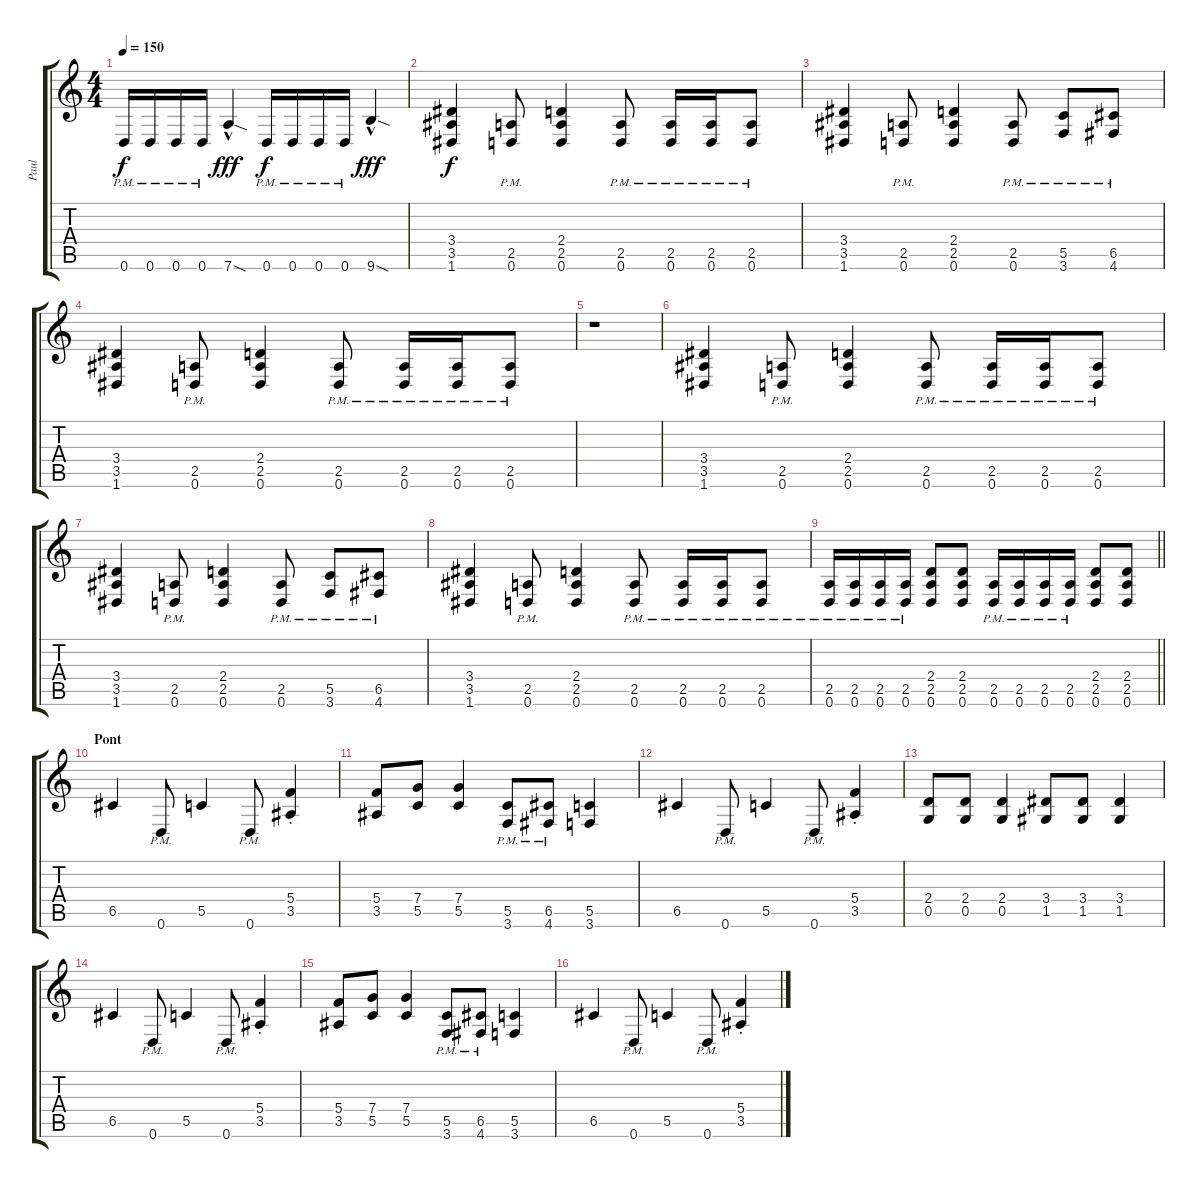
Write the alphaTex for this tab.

\track ("Paul" "Paul") {instrument distortionguitar}
\staff {score tabs}
\tuning (D4 A3 F3 C3 G2 D2) {hide}
\ts (4 4)
\tempo 150
\clef g2
\ks c
0.6{pm}.16{dy f} 0.6{pm}.16 0.6{pm}.16 0.6{pm}.16 7.6{sod hac}.4{dy fff} 0.6{pm}.16{dy f} 0.6{pm}.16 0.6{pm}.16 0.6{pm}.16 9.6{sod hac}.4{dy fff} |
(3.4 3.5 1.6).4{dy f} (2.5{pm} 0.6{pm}).8 (2.4 2.5 0.6).4 (2.5{pm} 0.6{pm}).8 (2.5{pm} 0.6{pm}).16 (2.5{pm} 0.6{pm}).16 (2.5{pm} 0.6{pm}).8 |
(3.4 3.5 1.6).4 (2.5{pm} 0.6{pm}).8 (2.4 2.5 0.6).4 (2.5{pm} 0.6{pm}).8 (5.5{pm} 3.6{pm}).8 (6.5{pm} 4.6{pm}).8 |
(3.4 3.5 1.6).4 (2.5{pm} 0.6{pm}).8 (2.4 2.5 0.6).4 (2.5{pm} 0.6{pm}).8 (2.5{pm} 0.6{pm}).16 (2.5{pm} 0.6{pm}).16 (2.5{pm} 0.6{pm}).8 |
r.1 |
(3.4 3.5 1.6).4 (2.5{pm} 0.6{pm}).8 (2.4 2.5 0.6).4 (2.5{pm} 0.6{pm}).8 (2.5{pm} 0.6{pm}).16 (2.5{pm} 0.6{pm}).16 (2.5{pm} 0.6{pm}).8 |
(3.4 3.5 1.6).4 (2.5{pm} 0.6{pm}).8 (2.4 2.5 0.6).4 (2.5{pm} 0.6{pm}).8 (5.5{pm} 3.6{pm}).8 (6.5{pm} 4.6{pm}).8 |
(3.4 3.5 1.6).4 (2.5{pm} 0.6{pm}).8 (2.4 2.5 0.6).4 (2.5{pm} 0.6{pm}).8 (2.5{pm} 0.6{pm}).16 (2.5{pm} 0.6{pm}).16 (2.5{pm} 0.6{pm}).8 |
\barLineRight lightlight
(2.5{pm} 0.6{pm}).16 (2.5{pm} 0.6{pm}).16 (2.5{pm} 0.6{pm}).16 (2.5{pm} 0.6{pm}).16 (2.4 2.5 0.6).8 (2.4 2.5 0.6).8 (2.5{pm} 0.6{pm}).16 (2.5{pm} 0.6{pm}).16 (2.5{pm} 0.6{pm}).16 (2.5{pm} 0.6{pm}).16 (2.4 2.5 0.6).8 (2.4 2.5 0.6).8 |
\section ("" "Pont")
6.5.4 0.6{pm}.8 5.5.4 0.6{pm}.8 (5.4{st} 3.5{st}).4 |
(5.4 3.5).8 (7.4 5.5).8 (7.4 5.5).4 (5.5{pm} 3.6{pm}).8 (6.5{pm} 4.6{pm}).8 (5.5 3.6).4 |
6.5.4 0.6{pm}.8 5.5.4 0.6{pm}.8 (5.4{st} 3.5{st}).4 |
(2.4 0.5).8 (2.4 0.5).8 (2.4 0.5).4 (3.4 1.5).8 (3.4 1.5).8 (3.4 1.5).4 |
6.5.4 0.6{pm}.8 5.5.4 0.6{pm}.8 (5.4{st} 3.5{st}).4 |
(5.4 3.5).8 (7.4 5.5).8 (7.4 5.5).4 (5.5{pm} 3.6{pm}).8 (6.5{pm} 4.6{pm}).8 (5.5 3.6).4 |
6.5.4 0.6{pm}.8 5.5.4 0.6{pm}.8 (5.4{st} 3.5{st}).4
